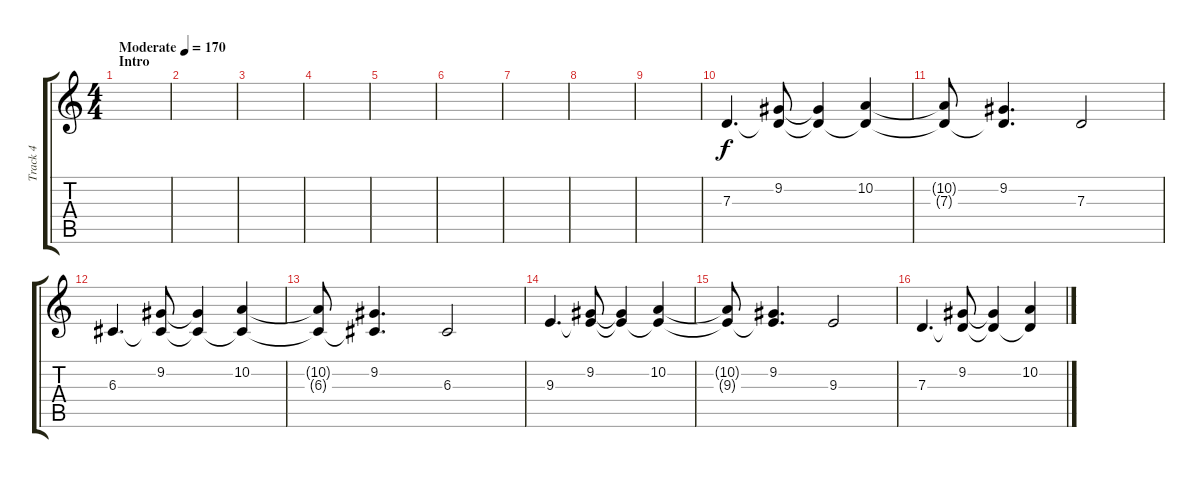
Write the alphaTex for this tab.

\track ("Track 4" "Track 4") {instrument tremolostrings}
\staff {score tabs}
\tuning (E4 B3 G3 D3 A2 E2) {hide}
\ts (4 4)
\section ("" "Intro")
\tempo (170 "Moderate")
\clef g2
\ks c
|
|
|
|
|
|
|
|
|
7.3.4{d} (9.2 7.3{t}).8 (9.2{t} 7.3{t}).4 (10.2 7.3{t}).4 |
(10.2{t} 7.3{t}).8 (9.2 7.3{t}).4{d} 7.3.2 |
6.3.4{d} (9.2 6.3{t}).8 (9.2{t} 6.3{t}).4 (10.2 6.3{t}).4 |
(10.2{t} 6.3{t}).8 (9.2 6.3{t}).4{d} 6.3.2 |
9.3.4{d} (9.2 9.3{t}).8 (9.2{t} 9.3{t}).4 (10.2 9.3{t}).4 |
(10.2{t} 9.3{t}).8 (9.2 9.3{t}).4{d} 9.3.2 |
7.3.4{d} (9.2 7.3{t}).8 (9.2{t} 7.3{t}).4 (10.2 7.3{t}).4
